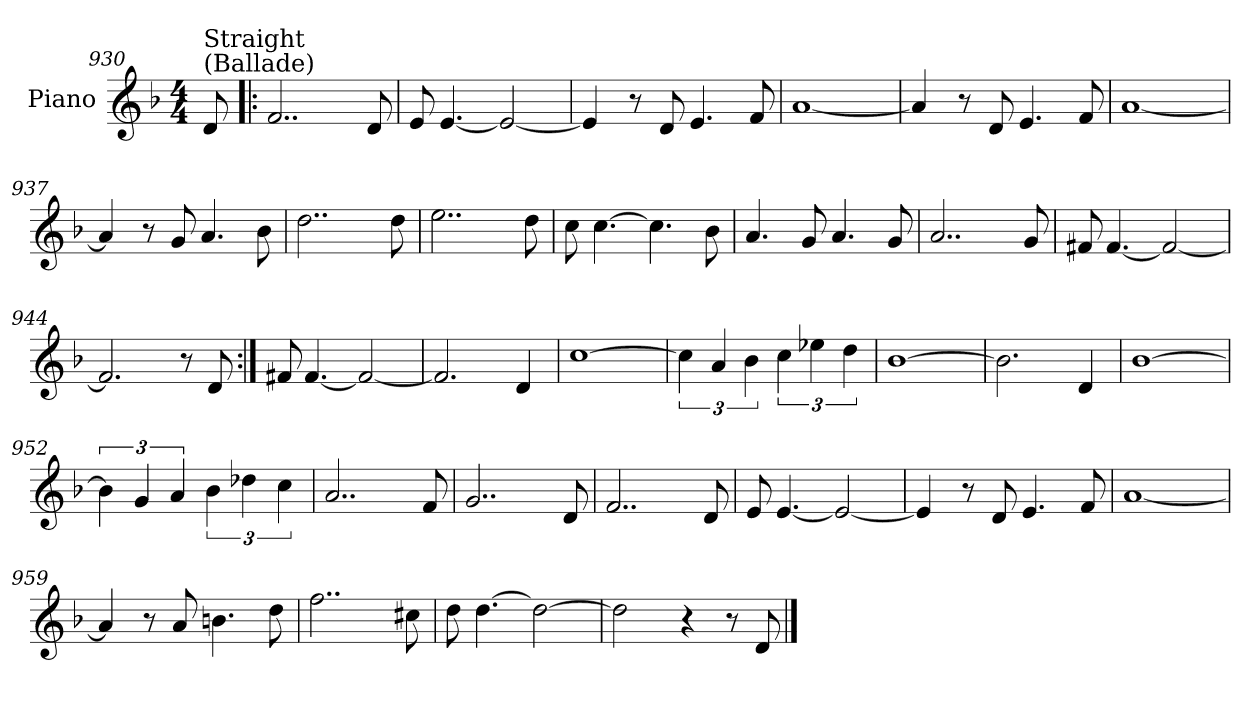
**kern
*part1
*staff1
*I"Piano
*I'Pno.
!!LO:PB:g=z
*clefG2
*k[b-]
*M4/4
=930
!LO:TX:a:t=(Ballade)
!LO:TX:t=Straight
8d/
=931!|:
2..f/
8d/
=932
8e/
[4.e/
2e/_
=933
4e/]
8r
8d/
4.e/
8f/
=934
[1a
!!LO:LB:g=z
=935
4a/]
8r
8d/
4.e/
8f/
=936
[1a
=937
4a/]
8r
8g/
4.a/
8b-\
=938
2..dd\
8dd\
!!LO:LB:g=z
=939
2..ee\
8dd\
=940
8cc\
[4.cc\
4.cc\]
8b-\
=941
4.a/
8g/
4.a/
8g/
=942
2..a/
8g/
!!LO:LB:g=z
=943
8f#X/
[4.f#/
2f#/_
=944
2.f#/]
8r
8d/
=945:|!
8f#X/
[4.f#/
2f#/_
=946
2.f#/]
4d/
!!LO:LB:g=z
=947
[1cc
=948
6cc\]
6a/
6b-\
6cc\
6ee-X\
6dd\
=949
[1b-
=950
2.b-\]
4d/
!!LO:LB:g=z
=951
[1b-
=952
6b-\]
6g/
6a/
6b-\
6dd-X\
6cc\
=953
2..a/
8f/
=954
2..g/
8d/
!!LO:LB:g=z
=955
2..f/
8d/
=956
8e/
[4.e/
2e/_
=957
4e/]
8r
8d/
4.e/
8f/
=958
[1a
!!LO:LB:g=z
=959
4a/]
8r
8a/
4.bn\
8dd\
=960
2..ff\
8cc#X\
=961
8dd\
[4.dd\
2dd\_
=962
2dd\]
4r
8r
8d/
==
*-
